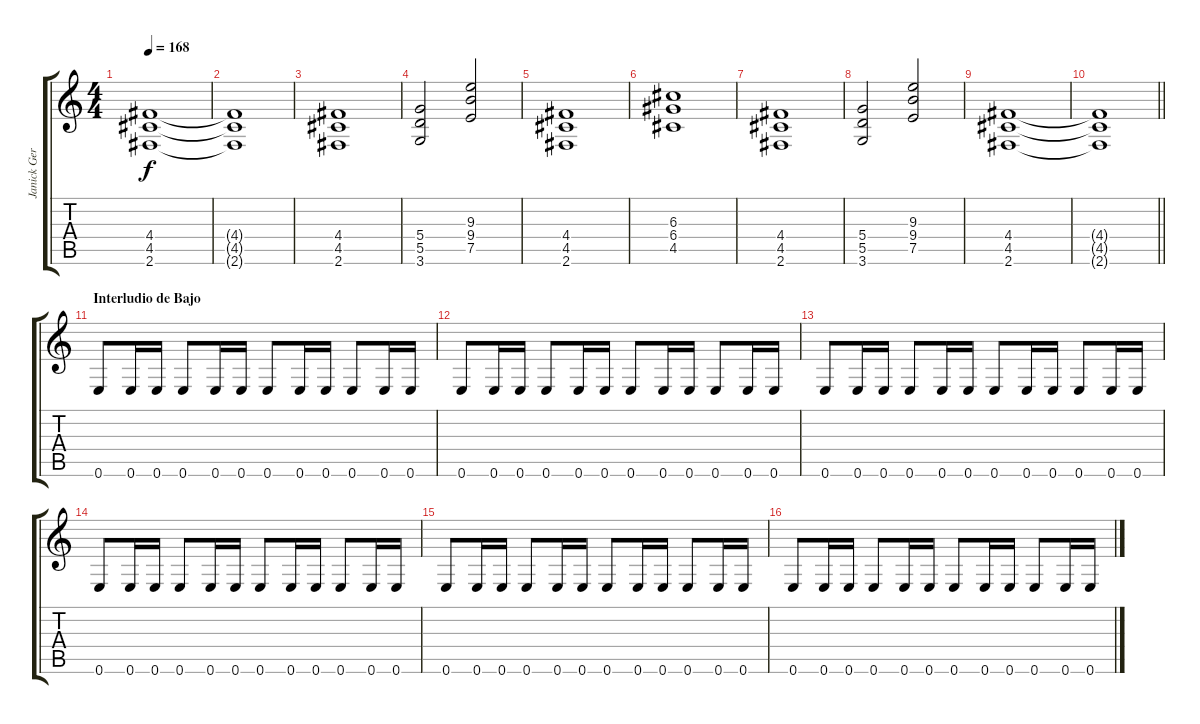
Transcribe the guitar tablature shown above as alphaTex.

\track ("Janick Gers" "Janick Ger") {instrument distortionguitar}
\staff {score tabs}
\tuning (E4 B3 G3 D3 A2 E2) {hide}
\ts (4 4)
\tempo 168
\clef g2
\ks c
(4.4 4.5 2.6).1{dy f} |
(4.4{t} 4.5{t} 2.6{t}).1 |
(4.4 4.5 2.6).1 |
(5.4 5.5 3.6).2 (9.3 9.4 7.5).2 |
(4.4 4.5 2.6).1 |
(6.3 6.4 4.5).1 |
(4.4 4.5 2.6).1 |
(5.4 5.5 3.6).2 (9.3 9.4 7.5).2 |
(4.4 4.5 2.6).1 |
\barLineRight lightlight
(4.4{t} 4.5{t} 2.6{t}).1 |
\section ("" "Interludio de Bajo")
0.6.8 0.6.16 0.6.16 0.6.8 0.6.16 0.6.16 0.6.8 0.6.16 0.6.16 0.6.8 0.6.16 0.6.16 |
0.6.8 0.6.16 0.6.16 0.6.8 0.6.16 0.6.16 0.6.8 0.6.16 0.6.16 0.6.8 0.6.16 0.6.16 |
0.6.8 0.6.16 0.6.16 0.6.8 0.6.16 0.6.16 0.6.8 0.6.16 0.6.16 0.6.8 0.6.16 0.6.16 |
0.6.8 0.6.16 0.6.16 0.6.8 0.6.16 0.6.16 0.6.8 0.6.16 0.6.16 0.6.8 0.6.16 0.6.16 |
0.6.8 0.6.16 0.6.16 0.6.8 0.6.16 0.6.16 0.6.8 0.6.16 0.6.16 0.6.8 0.6.16 0.6.16 |
0.6.8 0.6.16 0.6.16 0.6.8 0.6.16 0.6.16 0.6.8 0.6.16 0.6.16 0.6.8 0.6.16 0.6.16
